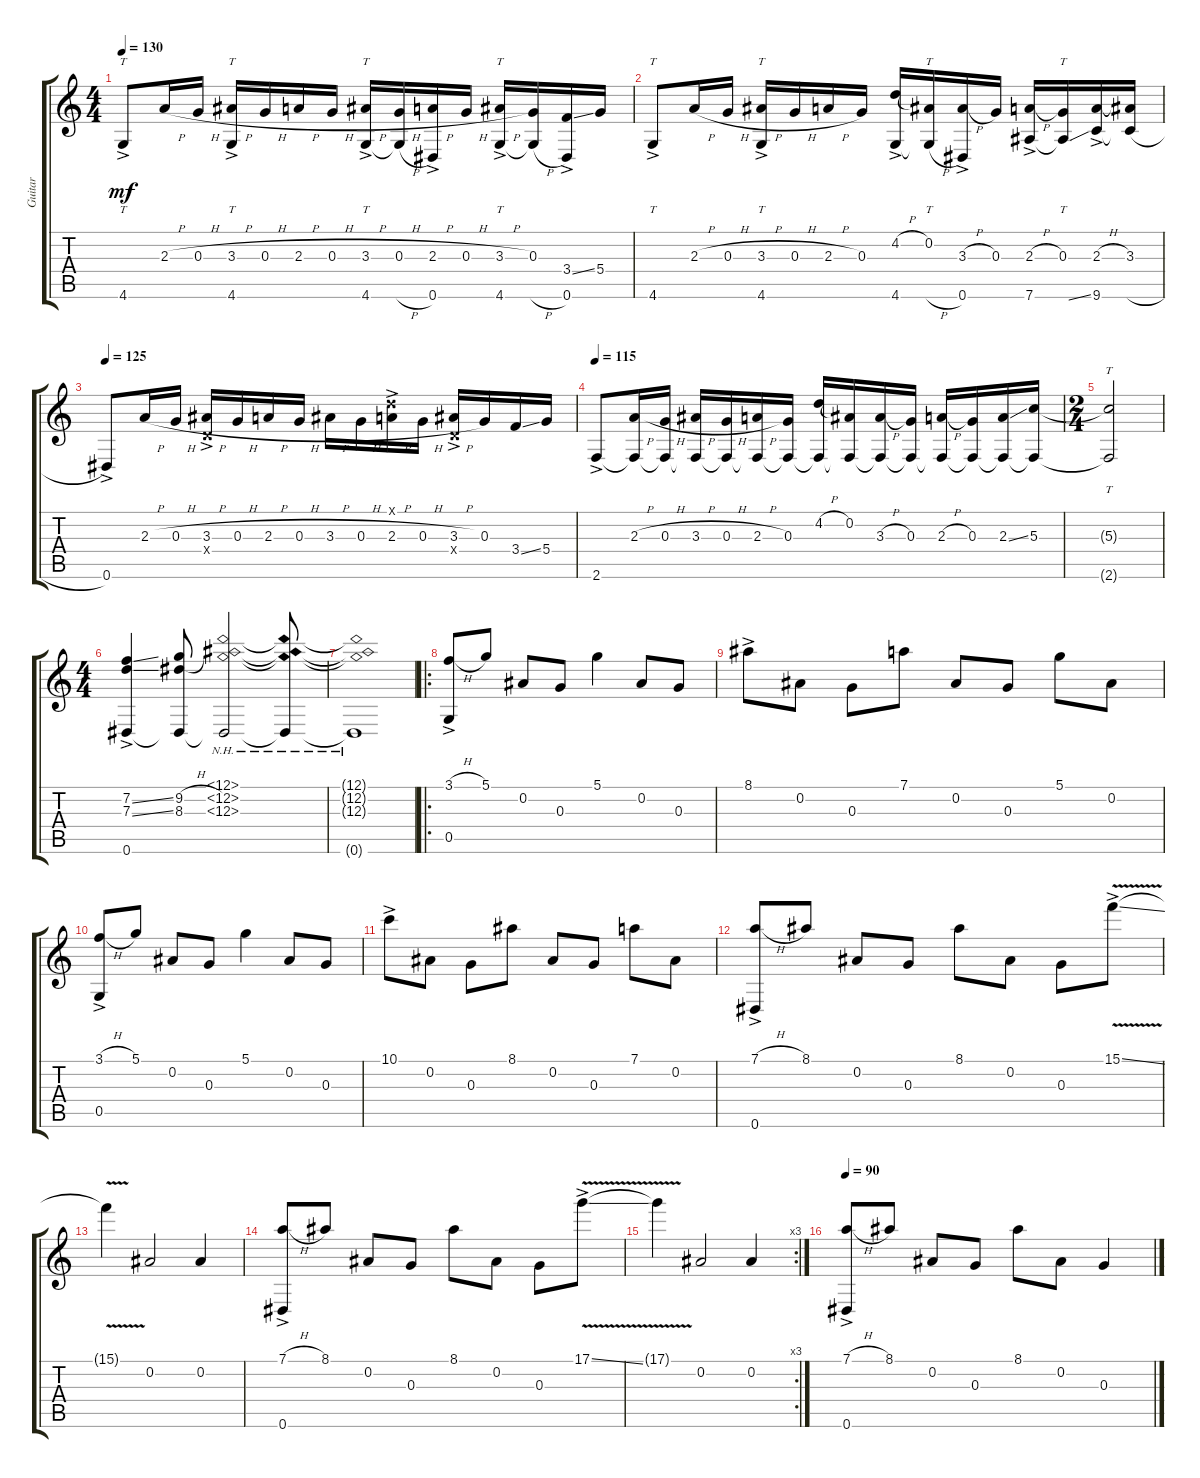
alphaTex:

\track ("Guitar" "Guitar") {instrument acousticguitarsteel}
\staff {score tabs}
\tuning (D4 Bb3 G3 D3 G2 Eb2) {hide}
\ts (4 4)
\tempo 130
\clef g2
\ks c
4.6{ac}.8{tt dy mf} 2.3{h}.16 0.3{h}.16 (3.3{h} 4.6{ac}).16{tt} 0.3{h}.16 2.3{h}.16 0.3{h}.16 (3.3{h} 4.6{ac}).16{tt} (0.3{h} 4.6{h t}).16 (2.3{h} 0.6{ac}).16 0.3{h}.16 (3.3{h} 4.6{ac}).16{tt} (0.3 4.6{h t}).16 (3.4{ss} 0.6{ac}).16 5.4.16 |
4.6{ac}.8{tt} 2.3{h}.16 0.3{h}.16 (3.3{h} 4.6{ac}).16{tt} 0.3{h}.16 2.3{h}.16 0.3.16 (4.2{h} 4.6{ac}).16 (0.2 4.6{h t}).16{tt} (3.3{h} 0.6{ac}).16 0.3.16 (2.3{h} 7.6{ac}).16 (0.3 7.6{ss t}).16{tt} (2.3{h} 9.6{ac}).16 (3.3 9.6{h t}).16 |
\tempo 125
0.6{ac}.8 2.3{h}.16 0.3{h}.16 (3.3{h} 0.4{ac x}).16 0.3{h}.16 2.3{h}.16 0.3{h}.16 3.3{h}.16 0.3{h}.16 (0.1{ac x} 2.3{h}).16 0.3{h}.16 (3.3{h} 0.4{ac x}).16 0.3.16 3.4{ss}.16 5.4.16 |
\tempo 115
2.6{ac}.8 (2.3{h} 2.6{t}).16 (0.3{h} 2.6{t}).16 (3.3{h} 2.6{t}).16 (0.3{h} 2.6{t}).16 (2.3{h} 2.6{t}).16 (0.3 2.6{t}).16 (4.2{h} 2.6{t}).16 (0.2 2.6{t}).16 (3.3{h} 2.6{t}).16 (0.3 2.6{t}).16 (2.3{h} 2.6{t}).16 (0.3 2.6{t}).16 (2.3{ss} 2.6{t}).16 (5.3 2.6{t}).16 |
\ts (2 4)
(5.3{t} 2.6{t}).2{tt} |
\ts (4 4)
(7.2{ss} 7.3{ss} 0.6{ac}).4 (9.2{h} 8.3{h} 0.6{t}).8 (12.1{nh} 12.2{nh} 12.3{nh} 0.6{t}).2 (12.1{nh t} 12.2{nh t} 12.3{nh t} 0.6{t}).8 |
(12.1{nh t} 12.2{nh t} 12.3{nh t} 0.6{t}).1 |
\ro
(3.1{h ac} 0.5).8 5.1.8 0.2.8 0.3.8 5.1.4 0.2.8 0.3.8 |
8.1{ac}.8 0.2.8 0.3.8 7.1.8 0.2.8 0.3.8 5.1.8 0.2.8 |
(3.1{h ac} 0.5).8 5.1.8 0.2.8 0.3.8 5.1.4 0.2.8 0.3.8 |
10.1{ac}.8 0.2.8 0.3.8 8.1.8 0.2.8 0.3.8 7.1.8 0.2.8 |
(7.1{h ac} 0.6).8 8.1.8 0.2.8 0.3.8 8.1.8 0.2.8 0.3.8 15.1{v ss ac}.8 |
15.1{v t}.4 0.2.2 0.2.4 |
(7.1{h ac} 0.6).8 8.1.8 0.2.8 0.3.8 8.1.8 0.2.8 0.3.8 17.1{v ss ac}.8 |
\rc 3
17.1{v t}.4 0.2.2 0.2.4 |
\tempo 90
(7.1{h ac} 0.6).8 8.1.8 0.2.8 0.3.8 8.1.8 0.2.8 0.3.4
